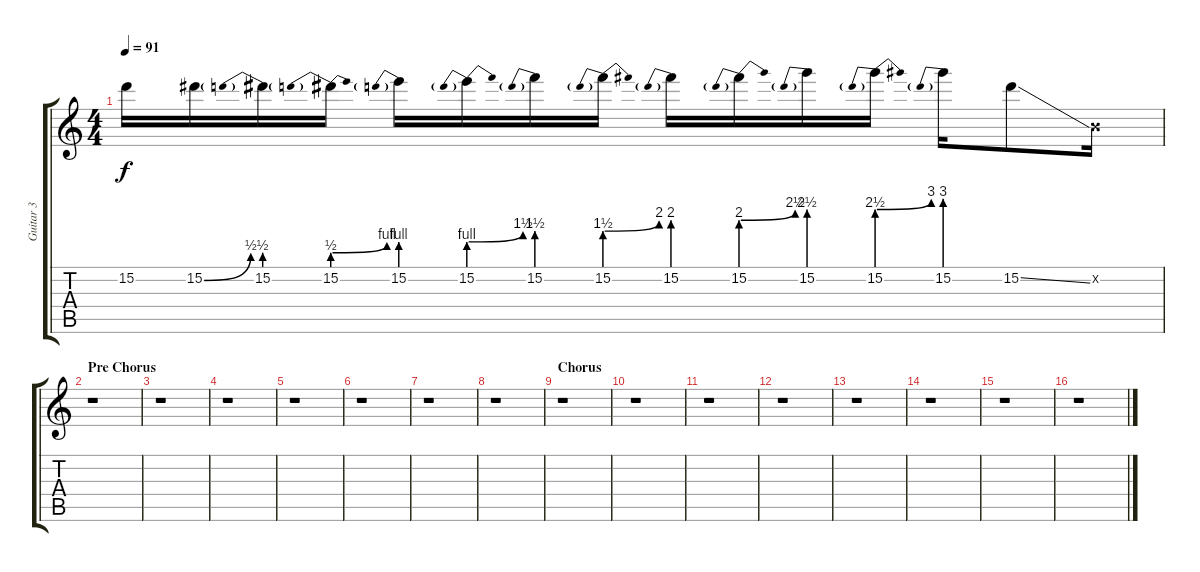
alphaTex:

\track ("Guitar 3" "Guitar 3") {instrument distortionguitar}
\staff {score tabs}
\tuning (E4 B3 G3 D3 A2 E2) {hide}
\ts (4 4)
\tempo 91
\clef g2
\ks c
15.2.16{dy f} 15.2{be (bend 0 0 60 2)}.16 15.2{be (prebend 0 2 60 2)}.16 15.2{be (prebendbend 0 2 60 4)}.16 15.2{be (prebend 0 4 60 4)}.16 15.2{be (prebendbend 0 4 60 6)}.16 15.2{be (prebend 0 6 60 6)}.16 15.2{be (prebendbend 0 6 60 8)}.16 15.2{be (prebend 0 8 60 8)}.16 15.2{be (prebendbend 0 8 60 10)}.16 15.2{be (prebend 0 10 60 10)}.16 15.2{be (prebendbend 0 10 60 12)}.16 15.2{be (prebend 0 12 60 12)}.16 15.2{ss}.8 0.2{x}.16 |
\section ("" "Pre Chorus")
r.1 |
r.1 |
r.1 |
r.1 |
r.1 |
r.1 |
r.1 |
\section ("" "Chorus")
r.1 |
r.1 |
r.1 |
r.1 |
r.1 |
r.1 |
r.1 |
r.1
